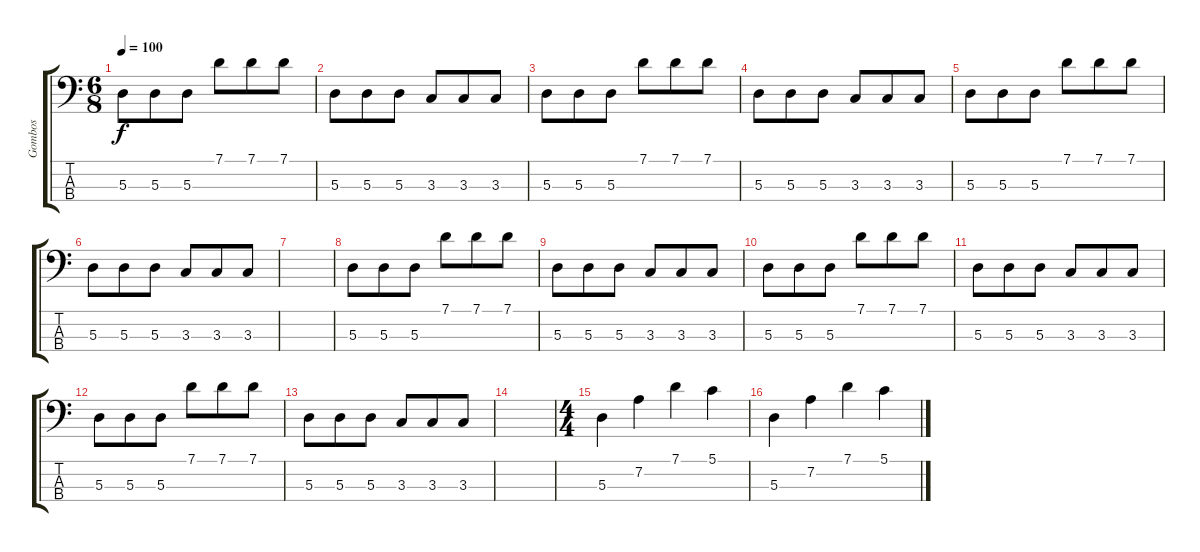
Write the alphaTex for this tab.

\track ("Gombos" "Gombos") {instrument electricbassfinger}
\staff {score tabs}
\tuning (G2 D2 A1 E1) {hide}
\ts (6 8)
\tempo 100
\clef f4
\ks c
5.3.8{dy f} 5.3.8 5.3.8 7.1.8 7.1.8 7.1.8 |
5.3.8 5.3.8 5.3.8 3.3.8 3.3.8 3.3.8 |
5.3.8 5.3.8 5.3.8 7.1.8 7.1.8 7.1.8 |
5.3.8 5.3.8 5.3.8 3.3.8 3.3.8 3.3.8 |
5.3.8 5.3.8 5.3.8 7.1.8 7.1.8 7.1.8 |
5.3.8 5.3.8 5.3.8 3.3.8 3.3.8 3.3.8 |
|
5.3.8 5.3.8 5.3.8 7.1.8 7.1.8 7.1.8 |
5.3.8 5.3.8 5.3.8 3.3.8 3.3.8 3.3.8 |
5.3.8 5.3.8 5.3.8 7.1.8 7.1.8 7.1.8 |
5.3.8 5.3.8 5.3.8 3.3.8 3.3.8 3.3.8 |
5.3.8 5.3.8 5.3.8 7.1.8 7.1.8 7.1.8 |
5.3.8 5.3.8 5.3.8 3.3.8 3.3.8 3.3.8 |
|
\ts (4 4)
5.3.4{instrument slapbass1} 7.2.4 7.1.4 5.1.4 |
5.3.4{instrument slapbass1} 7.2.4 7.1.4 5.1.4
